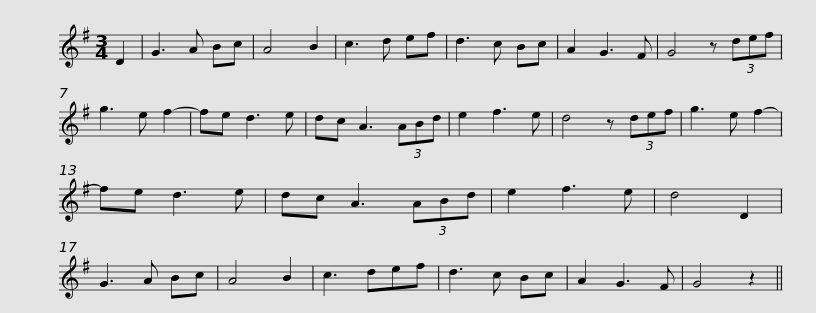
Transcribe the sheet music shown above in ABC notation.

X:1
L:1/8
M:3/4
I:linebreak $
K:G
V:1 treble
V:1
 D2 | G3 A Bc | A4 B2 | c3 d ef | d3 c Bc | %5
 A2 G3 F | G4 z (3def | g3 e f2- | fe d3 e | dc A3 (3ABd |$ %10
 e2 f3 e | d4 z (3def | g3 e f2- | fe d3 e | dc A3 (3ABd | %15
 e2 f3 e | d4 D2 | G3 A Bc | A4 B2 | c3 def |$ %20
 d3 c Bc | A2 G3 F | G4 z2 || %23
